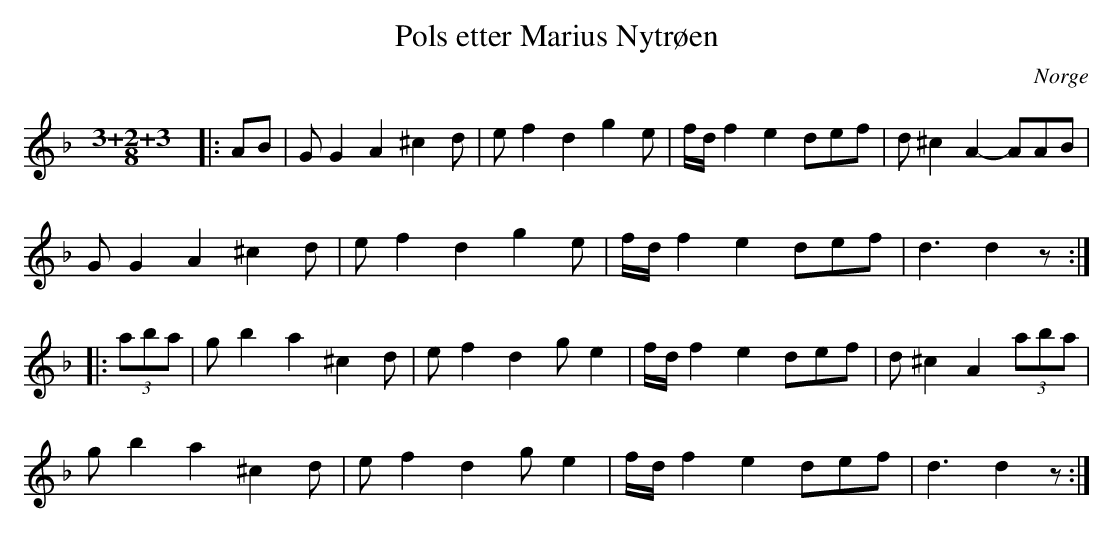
X:1
T:Pols etter Marius Nytrøen
O:Norge
M:3+2+3/8
L:1/8
K:Dm
|:AB|GG2 A2 ^c2d|ef2 d2 g2e|f/d/f2 e2 def|d^c2 A2- AAB|
GG2 A2 ^c2d|ef2 d2 g2e|f/d/f2 e2 def|d3 d2 z:|
|:(3aba|gb2 a2 ^c2d|ef2 d2 ge2|f/d/f2 e2 def|d^c2 A2 (3aba|
gb2 a2 ^c2d|ef2 d2 ge2|f/d/f2 e2 def|d3 d2 z:|
